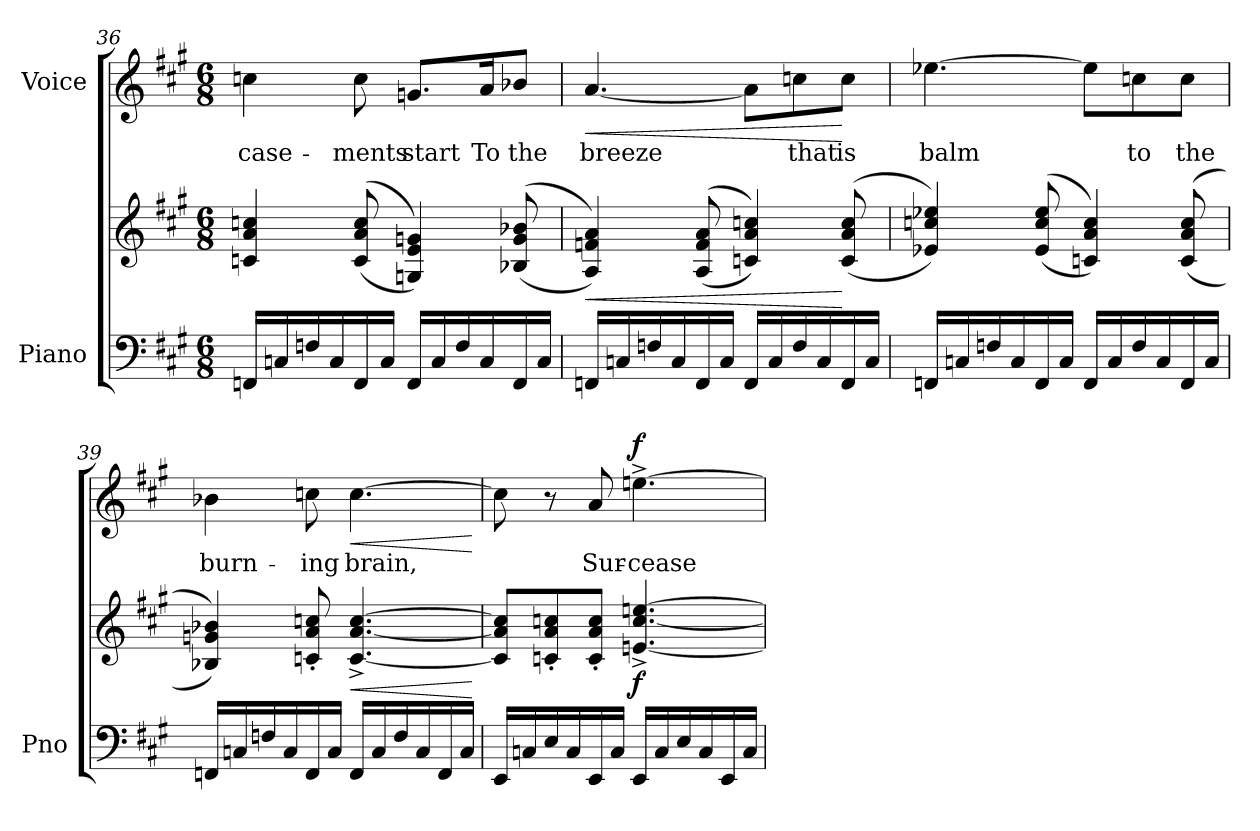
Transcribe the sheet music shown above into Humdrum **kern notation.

**kern	**kern	**dynam	**kern	**text	**dynam
*part2	*part2	*part2	*part1	*part1	*part1
*staff3	*staff2	*staff2/3	*staff1	*staff1	*staff1
*I"Piano	*	*	*I"Voice	*	*
*I'Pno	*	*	*	*	*
*clefF4	*clefG2	*	*clefG2	*	*
*k[f#c#g#]	*k[f#c#g#]	*	*k[f#c#g#]	*	*
*M6/8	*M6/8	*	*M6/8	*	*
=36	=36	=36	=36	=36	=36
!	!	!	!	!LO:LY:b	!
16FFn/LL	4cn/ 4a/ 4ccn/	.	4ccn\	case-	.
16Cn/	.	.	.	.	.
16Fn/	.	.	.	.	.
16C/	.	.	.	.	.
!	!	!	!	!LO:LY:b	!
16FF/	(<(>8c/ 8a/ 8cc/	.	8cc\	-ments	.
16C/JJ	.	.	.	.	.
!	!	!	!	!LO:LY:b	!
16FF/LL	4Gn/ 4e/ 4gn/))	.	8.gn/L	start	.
16C/	.	.	.	.	.
16F/	.	.	.	.	.
!	!	!	!	!LO:LY:b	!
16C/	.	.	16a/K	To	.
!	!	!	!	!LO:LY:b	!
16FF/	(<(>8B-X/ 8g/ 8b-X/	.	8b-X/J	the	.
16C/JJ	.	.	.	.	.
!!LO:LB:g=z
=37	=37	=37	=37	=37	=37
!	!	!LO:HP:b	!	!LO:LY:b	!LO:HP:b
16FFn/LL	4A/ 4fn/ 4a/))	<	[4.a/	breeze	<
16Cn/	.	.	.	.	.
16Fn/	.	.	.	.	.
16C/	.	.	.	.	.
16FF/	(>(<8A/ 8f/ 8a/	.	.	.	.
16C/JJ	.	.	.	.	.
16FF/LL	4cn/ 4a/ 4ccn/))	.	8a\L]	.	.
16C/	.	.	.	.	.
!	!	!	!	!LO:LY:b	!
16F/	.	.	8ccn\	that	.
16C/	.	.	.	.	.
!	!	!	!	!LO:LY:b	!
16FF/	(>(<8c/ 8a/ 8cc/	[	8cc\J	is	[
16C/JJ	.	.	.	.	.
=38	=38	=38	=38	=38	=38
!	!	!	!	!LO:LY:b	!
16FFn/LL	4e-X/ 4ccn/ 4ee-X/))	.	[4.ee-X\	balm	.
16Cn/	.	.	.	.	.
16Fn/	.	.	.	.	.
16C/	.	.	.	.	.
16FF/	(>(<8e-/ 8cc/ 8ee-/	.	.	.	.
16C/JJ	.	.	.	.	.
16FF/LL	4cn/ 4a/ 4cc/))	.	8ee-\L]	.	.
16C/	.	.	.	.	.
!	!	!	!	!LO:LY:b	!
16F/	.	.	8ccn\	to	.
16C/	.	.	.	.	.
!	!	!	!	!LO:LY:b	!
16FF/	(>(<8c/ 8a/ 8cc/	.	8cc\J	the	.
16C/JJ	.	.	.	.	.
=39	=39	=39	=39	=39	=39
!	!	!	!	!LO:LY:b	!
16FFn/LL	4B-X/ 4gn/ 4b-X/))	.	4b-X\	burn-	.
16Cn/	.	.	.	.	.
16Fn/	.	.	.	.	.
16C/	.	.	.	.	.
!	!	!	!	!LO:LY:b	!
16FF/	8cn/' 8a/' 8ccn/'	.	8ccn\	-ing	.
16C/JJ	.	.	.	.	.
!	!	!LO:HP:b	!	!LO:LY:b	!LO:HP:b
16FF/LL	[4.c/^ [4.a/^ [4.cc/^	<	[4.cc\	brain,	<
16C/	.	.	.	.	.
16F/	.	.	.	.	.
16C/	.	.	.	.	.
16FF/	.	.	.	.	.
16C/JJ	.	.	.	.	.
.	.	[	.	.	[
!!LO:LB:g=z
=40	=40	=40	=40	=40	=40
16EE/LL	8c/] 8a/] 8cc/]L	.	8cc\]	.	.
16Cn/	.	.	.	.	.
16E/	8cn/' 8a/' 8ccn/'	.	8r	.	.
16C/	.	.	.	.	.
!	!	!	!	!LO:LY:b	!
16EE/	8c/' 8a/' 8cc/'J	.	8a/	Sur-	.
16C/JJ	.	.	.	.	.
!	!	!LO:DY:b	!	!LO:LY:b	!LO:DY:a
16EE/LL	[4.en/^ [4.cc/^ [4.een/^	f	[4.een^\	-cease	f
16C/	.	.	.	.	.
16E/	.	.	.	.	.
16C/	.	.	.	.	.
16EE/	.	.	.	.	.
16C/JJ	.	.	.	.	.
=	=	=	=	=	=
*-	*-	*-	*-	*-	*-
